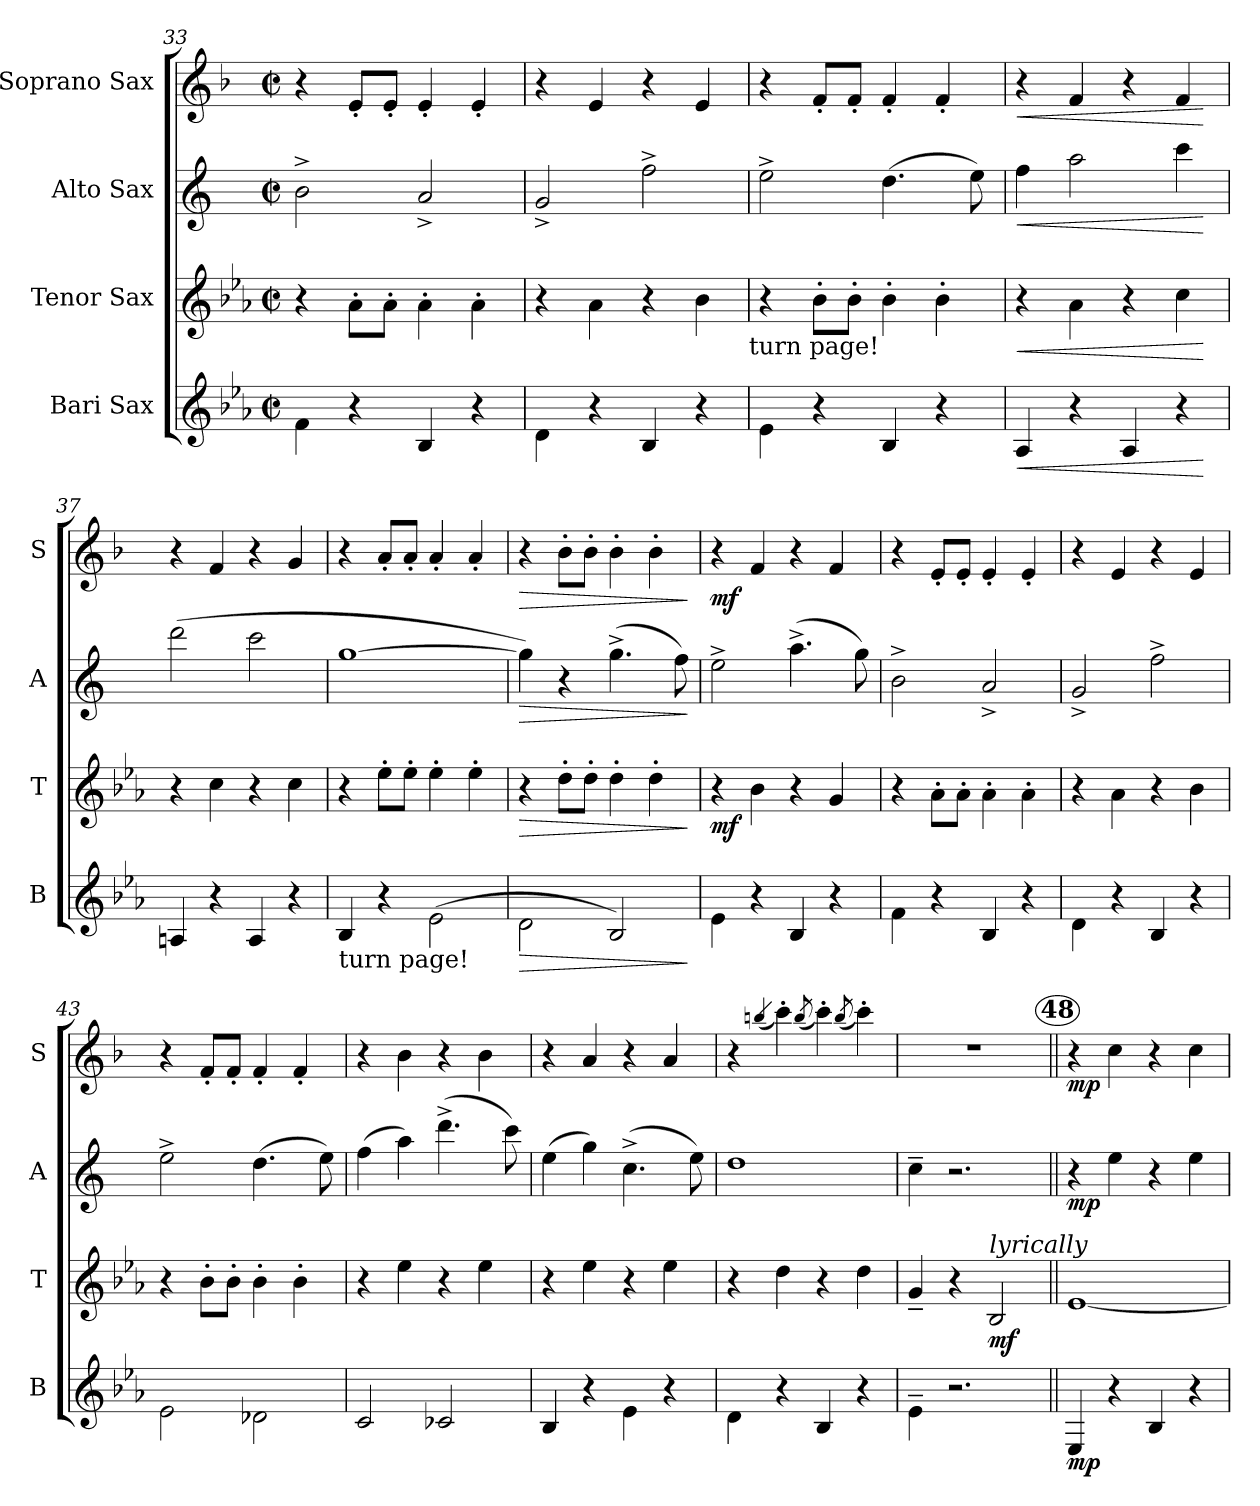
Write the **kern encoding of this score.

**kern	**dynam	**kern	**dynam	**kern	**dynam	**kern	**dynam
*part4	*part4	*part3	*part3	*part2	*part2	*part1	*part1
*staff4	*staff4	*staff3	*staff3	*staff2	*staff2	*staff1	*staff1
*I"Bari Sax	*	*I"Tenor Sax	*	*I"Alto Sax	*	*I"Soprano Sax	*
*I'B	*	*I'T	*	*I'A	*	*I'S	*
*clefG2	*	*clefG2	*	*clefG2	*	*clefG2	*
*ITrd12c21	*	*ITrd8c14	*	*ITrd5c9	*	*ITrd1c2	*
*k[b-e-a-]	*	*k[b-e-a-]	*	*k[b-e-a-]	*	*k[b-e-a-]	*
*E-:	*	*E-:	*	*E-:	*	*E-:	*
*M2/2	*	*M2/2	*	*M2/2	*	*M2/2	*
*met(c|)	*	*met(c|)	*	*met(c|)	*	*met(c|)	*
=33	=33	=33	=33	=33	=33	=33	=33
4F\	.	4r	.	2d^>\	.	4r	.
4r	.	8A-'>\L	.	.	.	8d'</L	.
.	.	8A-'>\J	.	.	.	8d'</J	.
4BB-/	.	4A-'>\	.	2c^</	.	4d'</	.
4r	.	4A-'>\	.	.	.	4d'</	.
=34	=34	=34	=34	=34	=34	=34	=34
4D\	.	4r	.	2B-^</	.	4r	.
4r	.	4A-\	.	.	.	4d/	.
4BB-/	.	4r	.	2a-^>\	.	4r	.
4r	.	4B-\	.	.	.	4d/	.
!	!	!LO:TX:b:t=turn page!	!	!	!	!	!
=35	=35	=35	=35	=35	=35	=35	=35
4E-\	.	4r	.	2g^>\	.	4r	.
4r	.	8B-'>\L	.	.	.	8e-'</L	.
.	.	8B-'>\J	.	.	.	8e-'</J	.
4BB-/	.	4B-'>\	.	(>4.f\	.	4e-'</	.
4r	.	4B-'>\	.	.	.	4e-'</	.
.	.	.	.	8g\)	.	.	.
=36	=36	=36	=36	=36	=36	=36	=36
!	!LO:HP:b	!	!LO:HP:b	!	!LO:HP:b	!	!LO:HP:b
4AA-/	<	4r	<	4a-\	<	4r	<
4r	.	4A-\	.	2cc\	.	4e-/	.
4AA-/	.	4r	.	.	.	4r	.
4r	.	4c\	.	4ee-\	.	4e-/	.
.	[	.	[	.	[	.	[
=37	=37	=37	=37	=37	=37	=37	=37
4AAn/	.	4r	.	(>2ff\	.	4r	.
4r	.	4c\	.	.	.	4e-/	.
4AA/	.	4r	.	2ee-\	.	4r	.
4r	.	4c\	.	.	.	4f/	.
=38	=38	=38	=38	=38	=38	=38	=38
!LO:TX:b:t=turn page!	!	!	!	!	!	!	!
4BB-/	.	4r	.	[1b-	.	4r	.
4r	.	8e-'>\L	.	.	.	8g'</L	.
.	.	8e-'>\J	.	.	.	8g'</J	.
(>2E-\	.	4e-'>\	.	.	.	4g'</	.
.	.	4e-'>\	.	.	.	4g'</	.
=39	=39	=39	=39	=39	=39	=39	=39
!	!LO:HP:b	!	!LO:HP:b	!	!LO:HP:b	!	!LO:HP:b
2D\	>	4r	>	4b-\])	>	4r	>
.	.	8d'>\L	.	4r	.	8a-'>\L	.
.	.	8d'>\J	.	.	.	8a-'>\J	.
2BB-/)	.	4d'>\	.	(>4.b-^>\	.	4a-'>\	.
.	.	4d'>\	.	.	.	4a-'>\	.
.	.	.	.	8a-\)	.	.	.
.	]	.	]	.	]	.	]
!!LO:PB:g=z
=40	=40	=40	=40	=40	=40	=40	=40
!	!	!	!LO:DY:b	!	!	!	!LO:DY:b
4E-\	.	4r	mf	2g^>\	.	4r	mf
4r	.	4B-\	.	.	.	4e-/	.
4BB-/	.	4r	.	(>4.cc^>\	.	4r	.
4r	.	4G/	.	.	.	4e-/	.
.	.	.	.	8b-\)	.	.	.
=41	=41	=41	=41	=41	=41	=41	=41
4F\	.	4r	.	2d^>\	.	4r	.
4r	.	8A-'>\L	.	.	.	8d'</L	.
.	.	8A-'>\J	.	.	.	8d'</J	.
4BB-/	.	4A-'>\	.	2c^</	.	4d'</	.
4r	.	4A-'>\	.	.	.	4d'</	.
=42	=42	=42	=42	=42	=42	=42	=42
4D\	.	4r	.	2B-^</	.	4r	.
4r	.	4A-\	.	.	.	4d/	.
4BB-/	.	4r	.	2a-^>\	.	4r	.
4r	.	4B-\	.	.	.	4d/	.
=43	=43	=43	=43	=43	=43	=43	=43
2E-\	.	4r	.	2g^>\	.	4r	.
.	.	8B-'>\L	.	.	.	8e-'</L	.
.	.	8B-'>\J	.	.	.	8e-'</J	.
2D-X\	.	4B-'>\	.	(>4.f\	.	4e-'</	.
.	.	4B-'>\	.	.	.	4e-'</	.
.	.	.	.	8g\)	.	.	.
=44	=44	=44	=44	=44	=44	=44	=44
2C/	.	4r	.	(>4a-\	.	4r	.
.	.	4e-\	.	4cc\)	.	4a-\	.
2C-X/	.	4r	.	(>4.ff^>\	.	4r	.
.	.	4e-\	.	.	.	4a-\	.
.	.	.	.	8ee-\)	.	.	.
=45	=45	=45	=45	=45	=45	=45	=45
4BB-/	.	4r	.	(>4g\	.	4r	.
4r	.	4e-\	.	4b-\)	.	4g/	.
4E-\	.	4r	.	(>4.e-^>\	.	4r	.
4r	.	4e-\	.	.	.	4g/	.
.	.	.	.	8g\)	.	.	.
=46	=46	=46	=46	=46	=46	=46	=46
4D\	.	4r	.	1f	.	4r	.
.	.	.	.	.	.	(<4qaan/	.
4r	.	4d\	.	.	.	4bb-'>\)	.
.	.	.	.	.	.	(<8qaa/	.
4BB-/	.	4r	.	.	.	4bb-'>\)	.
.	.	.	.	.	.	(<8qaa/	.
4r	.	4d\	.	.	.	4bb-'>\)	.
=47	=47	=47	=47	=47	=47	=47	=47
4E-~>\	.	4G~</	.	4e-~>\	.	1r	.
2.r	.	4r	.	2.r	.	.	.
!	!	!LO:TX:a:i:t=lyrically	!	!	!	!	!
!	!	!	!LO:DY:b	!	!	!	!
.	.	2BB-/	mf	.	.	.	.
!!LO:LB:g=z
!!LO:REH:place=s1:a:B:enc=circle:fs=14.4:t=48
=48||	=48||	=48||	=48||	=48||	=48||	=48||	=48||
!	!LO:DY:b	!	!	!	!LO:DY:b	!	!LO:DY:b
4EE-/	mp	[1E-	.	4r	mp	4r	mp
4r	.	.	.	4g\	.	4b-\	.
4BB-/	.	.	.	4r	.	4r	.
4r	.	.	.	4g\	.	4b-\	.
=	=	=	=	=	=	=	=
*-	*-	*-	*-	*-	*-	*-	*-
